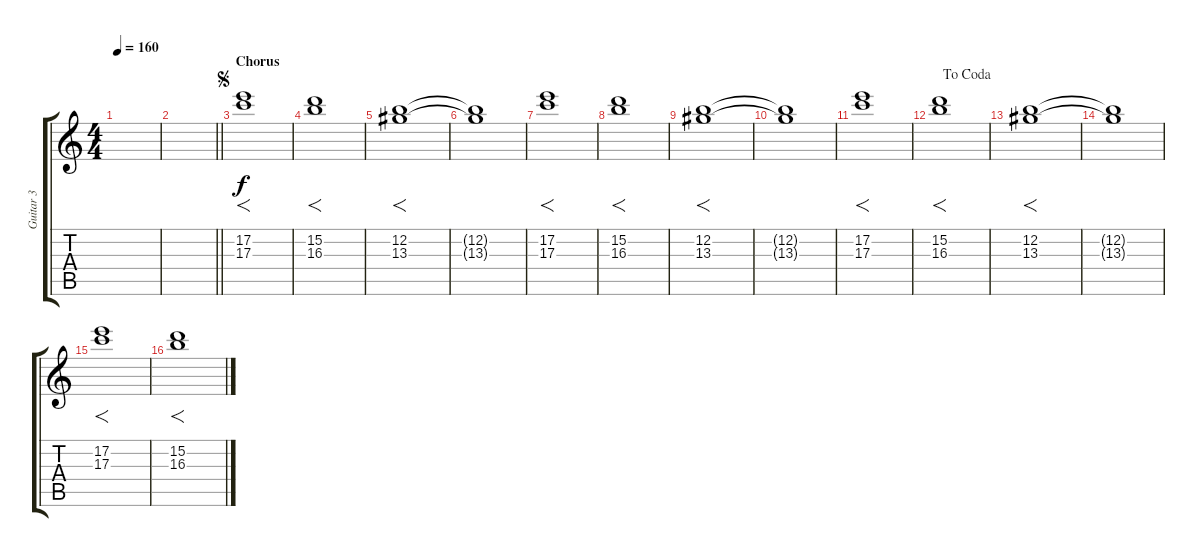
\track ("Guitar 3" "Guitar 3") {instrument overdrivenguitar}
\staff {score tabs}
\tuning (E4 B3 G3 D3 A2 E2) {hide}
\ts (4 4)
\tempo 160
\clef g2
\ks c
|
\barLineRight lightlight
|
\section ("" "Chorus")
\jump segno
(17.2 17.3).1{f} |
(15.2 16.3).1{f} |
(12.2 13.3).1{f} |
(12.2{t} 13.3{t}).1 |
(17.2 17.3).1{f} |
(15.2 16.3).1{f} |
(12.2 13.3).1{f} |
(12.2{t} 13.3{t}).1 |
(17.2 17.3).1{f} |
\jump dacoda
(15.2 16.3).1{f} |
(12.2 13.3).1{f} |
(12.2{t} 13.3{t}).1 |
(17.2 17.3).1{f} |
(15.2 16.3).1{f}
